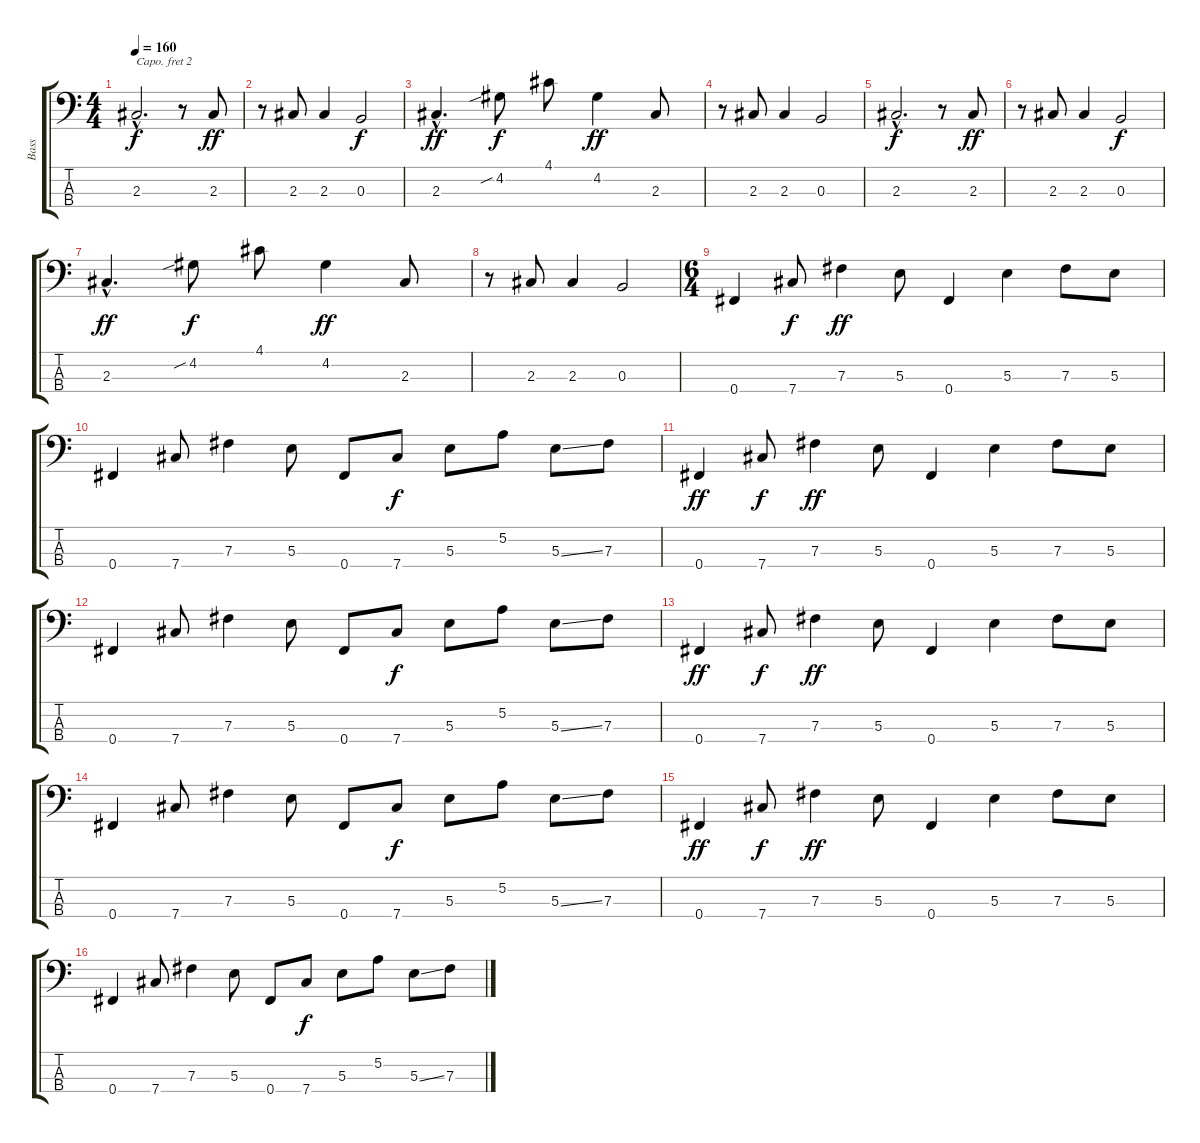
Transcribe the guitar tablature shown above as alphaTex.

\track ("Bass" "Bass") {instrument electricbassfinger}
\staff {score tabs}
\capo 2
\tuning (G2 D2 A1 E1) {hide}
\ts (4 4)
\tempo 160
\clef f4
\ks c
2.3{hac}.2{d dy f} r.8 2.3.8{dy ff} |
r.8 2.3.8 2.3.4 0.3.2{dy f} |
2.3{hac}.4{d dy ff} 4.2{sib}.8{dy f} 4.1.8 4.2.4{dy ff} 2.3.8 |
r.8 2.3.8 2.3.4 0.3.2 |
2.3{hac}.2{d dy f} r.8 2.3.8{dy ff} |
r.8 2.3.8 2.3.4 0.3.2{dy f} |
2.3{hac}.4{d dy ff} 4.2{sib}.8{dy f} 4.1.8 4.2.4{dy ff} 2.3.8 |
r.8 2.3.8 2.3.4 0.3.2 |
\ts (6 4)
0.4.4 7.4.8{dy f} 7.3.4{dy ff} 5.3.8 0.4.4 5.3.4 7.3.8 5.3.8 |
0.4.4 7.4.8 7.3.4 5.3.8 0.4.8 7.4.8{dy f} 5.3.8 5.2.8 5.3{ss}.8 7.3.8 |
0.4.4{dy ff} 7.4.8{dy f} 7.3.4{dy ff} 5.3.8 0.4.4 5.3.4 7.3.8 5.3.8 |
0.4.4 7.4.8 7.3.4 5.3.8 0.4.8 7.4.8{dy f} 5.3.8 5.2.8 5.3{ss}.8 7.3.8 |
0.4.4{dy ff} 7.4.8{dy f} 7.3.4{dy ff} 5.3.8 0.4.4 5.3.4 7.3.8 5.3.8 |
0.4.4 7.4.8 7.3.4 5.3.8 0.4.8 7.4.8{dy f} 5.3.8 5.2.8 5.3{ss}.8 7.3.8 |
0.4.4{dy ff} 7.4.8{dy f} 7.3.4{dy ff} 5.3.8 0.4.4 5.3.4 7.3.8 5.3.8 |
0.4.4 7.4.8 7.3.4 5.3.8 0.4.8 7.4.8{dy f} 5.3.8 5.2.8 5.3{ss}.8 7.3.8
